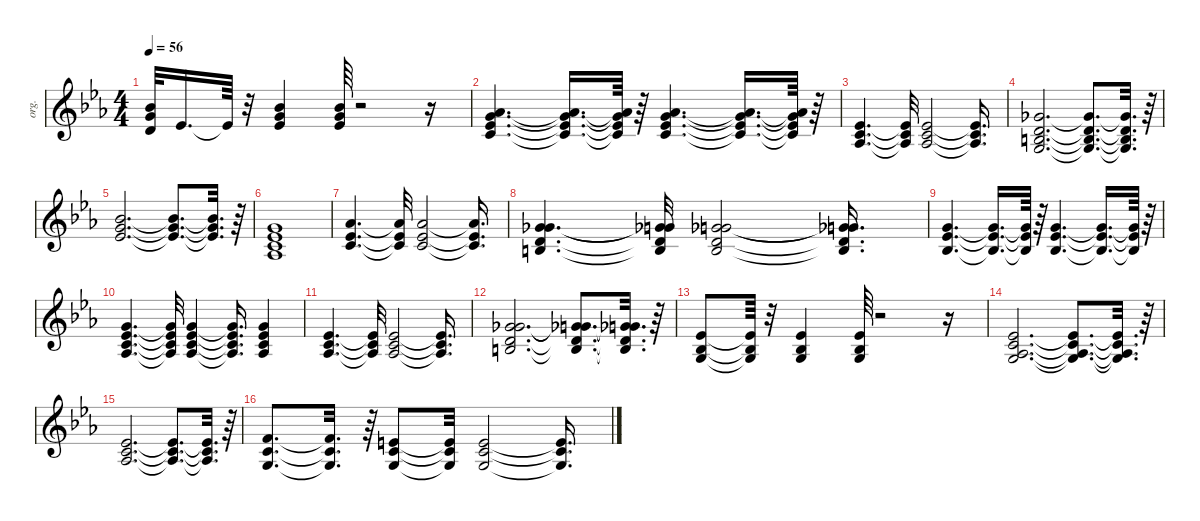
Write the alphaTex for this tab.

\defaultSystemsLayout 4
\hideDynamics
\bracketExtendMode groupsimilarinstruments
\otherSystemsTrackNameOrientation horizontal
\track ("Keyboard 1-hid" "org.") {defaultSystemsLayout 4 instrument synthstrings1}
\staff {score}
\tuning (E4 B3 G3 D3 A2 E2)
\ts (4 4)
\tempo 56
\clef g2
\ks cminor
(6.1{acc b} 8.2{acc forcenatural} 7.3{acc forcenatural}).32{dy f beam Up} 8.3{acc b}.16{d beam Up} 8.3{t acc b}.64{beam Up} r.32{beam Up} (6.1{acc b} 8.2{acc forcenatural} 8.3{acc b}).4{beam Up} (6.1{acc b} 8.2{acc forcenatural} 8.3{acc b}).64{beam Up} r.2{beam Up} r.16{beam Up} |
(4.1{acc b} 8.2{acc forcenatural} 8.3{acc b} 10.4{acc forcenatural}).4{d beam Up} (4.1{t acc b} 8.2{t acc forcenatural} 8.3{t acc b} 10.4{t acc forcenatural}).16{d beam Up} (4.1{t acc b} 8.2{t acc forcenatural} 8.3{t acc b} 10.4{t acc forcenatural}).64{beam Up} r.64{beam Up} (4.1{acc b} 8.2{acc forcenatural} 8.3{acc b} 10.4{acc forcenatural}).4{d beam Up} (4.1{t acc b} 8.2{t acc forcenatural} 8.3{t acc b} 10.4{t acc forcenatural}).16{d beam Up} (4.1{t acc b} 8.2{t acc forcenatural} 8.3{t acc b} 10.4{t acc forcenatural}).64{beam Up} r.64{beam Up} |
(4.2{acc b} 5.3{acc forcenatural} 6.4{acc b}).4{d beam Up} (4.2{t acc b} 5.3{t acc forcenatural} 6.4{t acc b}).32{beam Up} (4.2{acc b} 5.3{acc forcenatural} 6.4{acc b}).2{beam Up} (4.2{t acc b} 5.3{t acc forcenatural} 6.4{t acc b}).16{d beam Up} |
(2.1{acc b} 3.2{acc forcenatural} 4.3{acc forcenatural} 5.4{acc forcenatural}).2{d beam Up} (2.1{t acc b} 3.2{t acc forcenatural} 4.3{t acc forcenatural} 5.4{t acc forcenatural}).8{d beam Up} (2.1{t acc b} 3.2{t acc forcenatural} 4.3{t acc forcenatural} 5.4{t acc forcenatural}).32{d beam Up} r.64{beam Up} |
(6.1{acc b} 8.2{acc forcenatural} 8.3{acc b}).2{d beam Up} (6.1{t acc b} 8.2{t acc forcenatural} 8.3{t acc b}).8{d beam Up} (6.1{t acc b} 8.2{t acc forcenatural} 8.3{t acc b}).32{d beam Up} r.64{beam Up} |
(3.1{acc forcenatural} 4.2{acc b} 5.3{acc forcenatural} 6.4{acc b}).1{beam Up} |
(4.1{acc b} 4.2{acc b} 5.3{acc forcenatural}).4{d beam Up} (4.1{t acc b} 4.2{t acc b} 5.3{t acc forcenatural}).32{beam Up} (4.1{acc b} 4.2{acc b} 5.3{acc forcenatural}).2{beam Up} (4.1{t acc b} 4.2{t acc b} 5.3{t acc forcenatural}).16{d beam Up} |
(0.2{acc forcenatural} 12.3{acc forcenatural} 16.4{acc b} 17.5{acc forcenatural}).4{d beam Up} (0.2{t acc forcenatural} 12.3{t acc forcenatural} 16.4{t acc b} 17.5{t acc forcenatural}).32{beam Up} (0.2{acc forcenatural} 12.3{acc forcenatural} 16.4{acc b} 17.5{acc forcenatural}).2{beam Up} (0.2{t acc forcenatural} 12.3{t acc forcenatural} 16.4{t acc b} 17.5{t acc forcenatural}).16{d beam Up} |
(12.3{acc forcenatural} 13.4{acc b} 13.5{acc b}).4{d beam Up} (12.3{t acc forcenatural} 13.4{t acc b} 13.5{t acc b}).16{d beam Up} (12.3{t acc forcenatural} 13.4{t acc b} 13.5{t acc b}).64{beam Up} r.64{beam Up} (3.1{acc forcenatural} 4.2{acc b} 3.3{acc b}).4{d beam Up} (3.1{t acc forcenatural} 4.2{t acc b} 3.3{t acc b}).16{d beam Up} (3.1{t acc forcenatural} 4.2{t acc b} 3.3{t acc b}).64{beam Up} r.64{beam Up} |
(3.1{acc forcenatural} 4.2{acc b} 5.3{acc forcenatural} 6.4{acc b}).4{d beam Up} (3.1{t acc forcenatural} 4.2{t acc b} 5.3{t acc forcenatural} 6.4{t acc b}).32{beam Up} (3.1{acc forcenatural} 4.2{acc b} 5.3{acc forcenatural} 6.4{acc b}).4{beam Up} (3.1{t acc forcenatural} 4.2{t acc b} 5.3{t acc forcenatural} 6.4{t acc b}).16{d beam Up} (3.1{acc forcenatural} 4.2{acc b} 5.3{acc forcenatural} 6.4{acc b}).4{beam Up} |
(4.2{acc b} 5.3{acc forcenatural} 6.4{acc b}).4{d beam Up} (4.2{t acc b} 5.3{t acc forcenatural} 6.4{t acc b}).32{beam Up} (4.2{acc b} 5.3{acc forcenatural} 6.4{acc b}).2{beam Up} (4.2{t acc b} 5.3{t acc forcenatural} 6.4{t acc b}).16{d beam Up} |
(0.2{acc forcenatural} 12.3{acc forcenatural} 16.4{acc b} 17.5{acc forcenatural}).2{d beam Up} (0.2{t acc forcenatural} 12.3{t acc forcenatural} 16.4{t acc b} 17.5{t acc forcenatural}).8{d beam Up} (0.2{t acc forcenatural} 12.3{t acc forcenatural} 16.4{t acc b} 17.5{t acc forcenatural}).32{d beam Up} r.64{beam Up} |
(4.2{acc b} 3.3{acc b} 5.4{acc forcenatural}).8{beam Up} (4.2{t acc b} 3.3{t acc b} 5.4{t acc forcenatural}).64{beam Up} r.32{beam Up} (4.2{acc b} 3.3{acc b} 5.4{acc forcenatural}).4{beam Up} (4.2{acc b} 3.3{acc b} 5.4{acc forcenatural}).64{beam Up} r.2{beam Up} r.16{beam Up} |
(0.3{acc forcenatural} 13.4{acc b} 15.5{acc forcenatural} 16.6{acc b}).2{d beam Up} (0.3{t acc forcenatural} 13.4{t acc b} 15.5{t acc forcenatural} 16.6{t acc b}).8{d beam Up} (0.3{t acc forcenatural} 13.4{t acc b} 15.5{t acc forcenatural} 16.6{t acc b}).32{d beam Up} r.64{beam Up} |
(4.2{acc b} 5.3{acc forcenatural} 6.4{acc b}).2{d beam Up} (4.2{t acc b} 5.3{t acc forcenatural} 6.4{t acc b}).8{d beam Up} (4.2{t acc b} 5.3{t acc forcenatural} 6.4{t acc b}).32{d beam Up} r.64{beam Up} |
(1.1{acc forcenatural} 1.2{acc forcenatural} 0.3{acc forcenatural}).8{d beam Up} (1.1{t acc forcenatural} 1.2{t acc forcenatural} 0.3{t acc forcenatural}).32{d beam Up} r.64{beam Up} (0.1{acc forcenatural} 1.2{acc forcenatural} 0.3{acc forcenatural}).8{beam Up} (0.1{t acc forcenatural} 1.2{t acc forcenatural} 0.3{t acc forcenatural}).32{beam Up} (0.1{acc forcenatural} 1.2{acc forcenatural} 0.3{acc forcenatural}).2{beam Up} (0.1{t acc forcenatural} 1.2{t acc forcenatural} 0.3{t acc forcenatural}).16{d beam Up}
